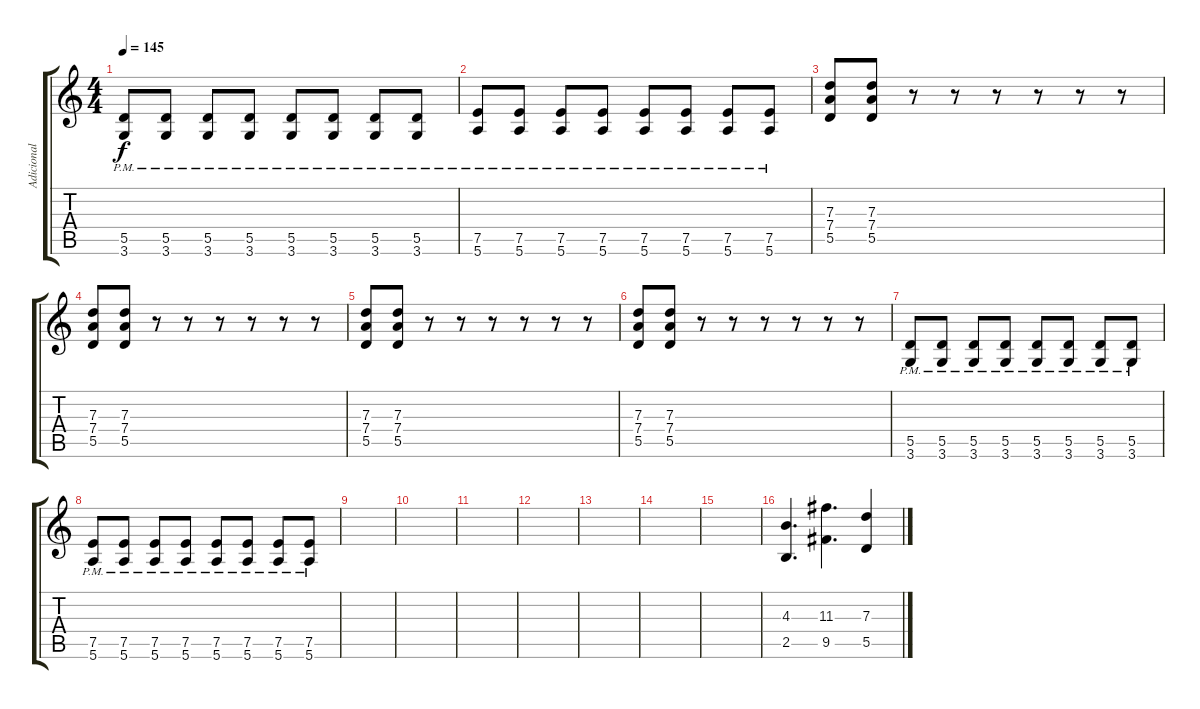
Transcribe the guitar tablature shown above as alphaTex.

\track ("Adicional" "Adicional") {instrument distortionguitar}
\staff {score tabs}
\tuning (E4 B3 G3 D3 A2 E2) {hide}
\ts (4 4)
\tempo 145
\clef g2
\ks c
(5.5{pm} 3.6{pm}).8{dy f} (5.5{pm} 3.6{pm}).8 (5.5{pm} 3.6{pm}).8 (5.5{pm} 3.6{pm}).8 (5.5{pm} 3.6{pm}).8 (5.5{pm} 3.6{pm}).8 (5.5{pm} 3.6{pm}).8 (5.5{pm} 3.6{pm}).8 |
(7.5{pm} 5.6{pm}).8 (7.5{pm} 5.6{pm}).8 (7.5{pm} 5.6{pm}).8 (7.5{pm} 5.6{pm}).8 (7.5{pm} 5.6{pm}).8 (7.5{pm} 5.6{pm}).8 (7.5{pm} 5.6{pm}).8 (7.5{pm} 5.6{pm}).8 |
(7.3 7.4 5.5).8 (7.3 7.4 5.5).8 r.8 r.8 r.8 r.8 r.8 r.8 |
(7.3 7.4 5.5).8 (7.3 7.4 5.5).8 r.8 r.8 r.8 r.8 r.8 r.8 |
(7.3 7.4 5.5).8 (7.3 7.4 5.5).8 r.8 r.8 r.8 r.8 r.8 r.8 |
(7.3 7.4 5.5).8 (7.3 7.4 5.5).8 r.8 r.8 r.8 r.8 r.8 r.8 |
(5.5{pm} 3.6{pm}).8 (5.5{pm} 3.6{pm}).8 (5.5{pm} 3.6{pm}).8 (5.5{pm} 3.6{pm}).8 (5.5{pm} 3.6{pm}).8 (5.5{pm} 3.6{pm}).8 (5.5{pm} 3.6{pm}).8 (5.5{pm} 3.6{pm}).8 |
(7.5{pm} 5.6{pm}).8 (7.5{pm} 5.6{pm}).8 (7.5{pm} 5.6{pm}).8 (7.5{pm} 5.6{pm}).8 (7.5{pm} 5.6{pm}).8 (7.5{pm} 5.6{pm}).8 (7.5{pm} 5.6{pm}).8 (7.5{pm} 5.6{pm}).8 |
|
|
|
|
|
|
|
(4.3 2.5).4{d} (11.3 9.5).4{d} (7.3 5.5).4
